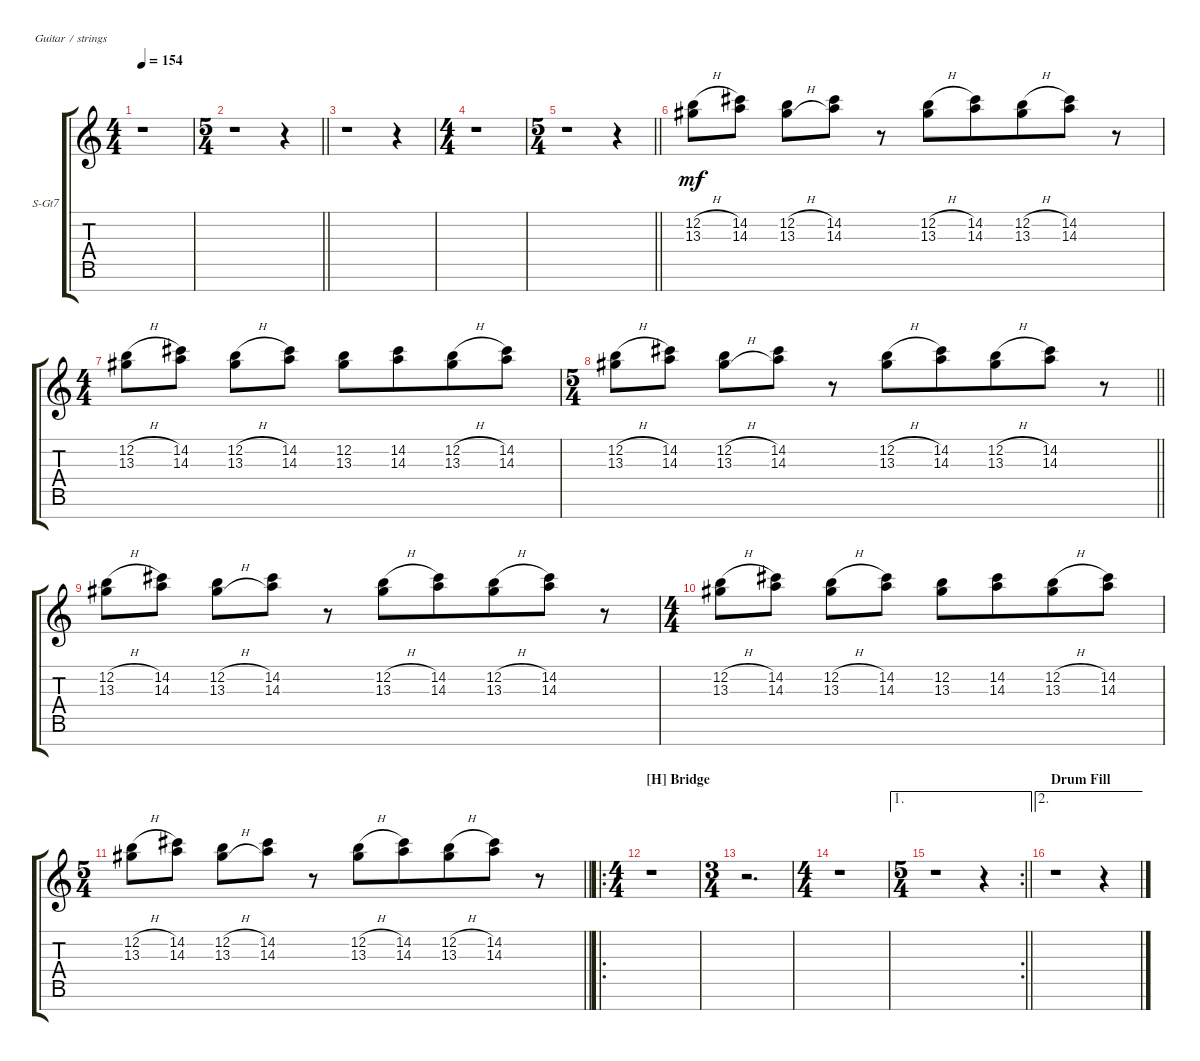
\bracketExtendMode groupsimilarinstruments
\firstSystemTrackNameOrientation horizontal
\otherSystemsTrackNameOrientation horizontal
\track ("Tosin Abasi - Clean" "S-Gt7") {instrument acousticguitarsteel}
\staff {score tabs}
\tuning (E4 B3 G3 D3 A2 E2 B1)
\ts (4 4)
\beaming (8 2 2 4)
\tempo 154
\clef g2
\ks c
r.1{dy mf} |
\ts (5 4)
\beaming (8 2 2 6)
\barLineRight lightlight
r.1 r.4 |
r.1 r.4 |
\ts (4 4)
\beaming (8 2 2 4)
r.1 |
\ts (5 4)
\beaming (8 2 2 6)
\barLineRight lightlight
r.1 r.4 |
(12.2{h} 13.3).8 (14.2 14.3).8 (12.2{h} 13.3{h}).8 (14.2 14.3).8 r.8 (12.2{h} 13.3).8 (14.2 14.3).8 (12.2{h} 13.3).8 (14.2 14.3).8 r.8 |
\ts (4 4)
\beaming (8 2 2 4)
(12.2{h} 13.3).8 (14.2 14.3).8 (12.2{h} 13.3).8 (14.2 14.3).8 (12.2 13.3).8 (14.2 14.3).8 (12.2{h} 13.3).8 (14.2 14.3).8 |
\ts (5 4)
\beaming (8 2 2 6)
\barLineRight lightlight
(12.2{h} 13.3).8 (14.2 14.3).8 (12.2{h} 13.3{h}).8 (14.2 14.3).8 r.8 (12.2{h} 13.3).8 (14.2 14.3).8 (12.2{h} 13.3).8 (14.2 14.3).8 r.8 |
(12.2{h} 13.3).8 (14.2 14.3).8 (12.2{h} 13.3{h}).8 (14.2 14.3).8 r.8 (12.2{h} 13.3).8 (14.2 14.3).8 (12.2{h} 13.3).8 (14.2 14.3).8 r.8 |
\ts (4 4)
\beaming (8 2 2 4)
(12.2{h} 13.3).8 (14.2 14.3).8 (12.2{h} 13.3).8 (14.2 14.3).8 (12.2 13.3).8 (14.2 14.3).8 (12.2{h} 13.3).8 (14.2 14.3).8 |
\ts (5 4)
\beaming (8 2 2 6)
\barLineRight lightlight
(12.2{h} 13.3).8 (14.2 14.3).8 (12.2{h} 13.3{h}).8 (14.2 14.3).8 r.8 (12.2{h} 13.3).8 (14.2 14.3).8 (12.2{h} 13.3).8 (14.2 14.3).8 r.8 |
\ro
\ts (4 4)
\beaming (8 2 2 2 2)
\section ("H" "Bridge")
r.1 |
\ts (3 4)
\beaming (8 2 2 2)
r.2{d} |
\ts (4 4)
\beaming (8 2 2 2 2)
r.1 |
\ae 1
\rc 2
\ts (5 4)
\beaming (8 6 4)
\barLineRight lightlight
r.1 r.4 |
\ae 2
\section ("" "Drum Fill")
r.1 r.4
